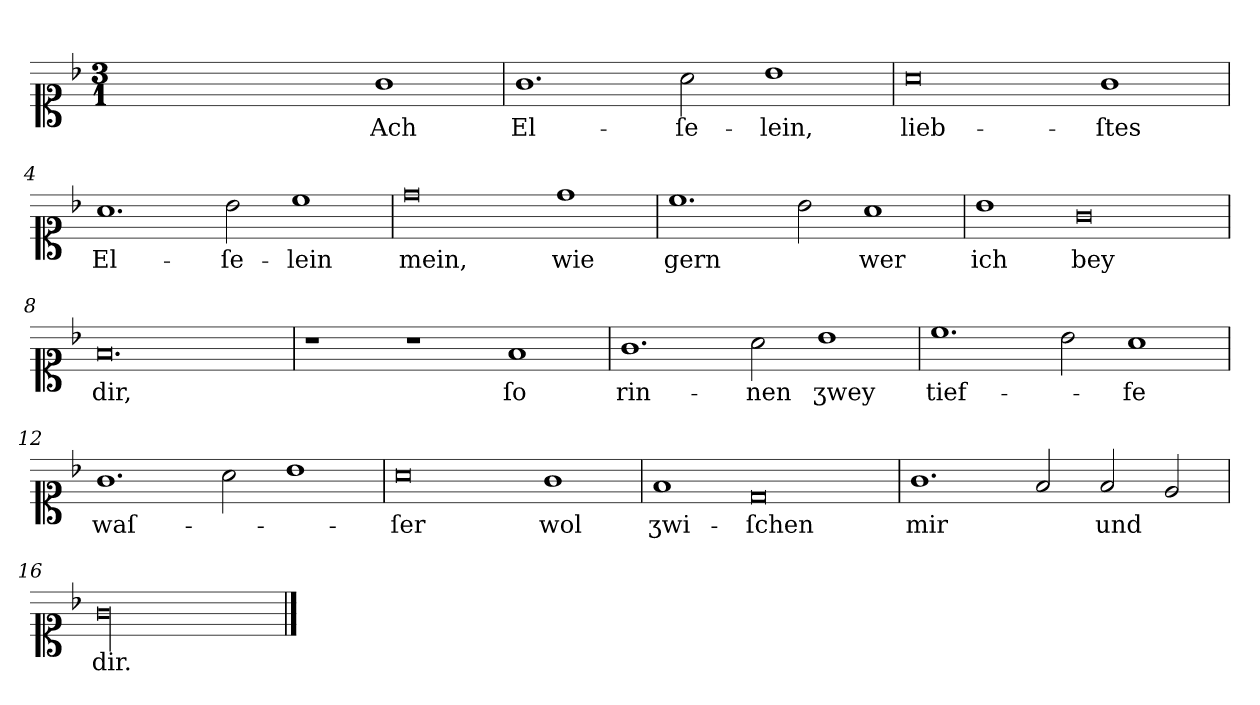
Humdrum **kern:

**kern	**text
*part1	*part1
*staff1	*staff1
*clefC1	*
*k[b-]	*
*M3/1	*
=1	=1
1ryy	.
1ryy	.
1g	Ach
=2	=2
1.g	El-
2a	-ſe-
1b-	-lein,
=3	=3
0a	lieb-
1g	-ſtes
=4	=4
1.a	El-
2b-	-ſe-
1cc	-lein
=5	=5
0dd	mein,
1dd	wie
=6	=6
1.cc	gern
2b-	.
1a	wer
=7	=7
1b-	ich
0g	bey
=8	=8
0.f	dir,
=9	=9
1r	.
1r	.
1f	ſo
=10	=10
1.g	rin-
2a	-nen
1b-	ʒwey
=11	=11
1.cc	tief-
2b-	.
1a	-fe
=12	=12
1.g	waſ-
2a	.
1b-	.
=13	=13
0a	-ſer
1g	wol
=14	=14
1f	ʒwi-
0d	-ſchen
=15	=15
1.g	mir
2f	.
2f	und
2e	.
=16	=16
!LO:N:vis=00	!
0.g	dir.
==	==
*-	*-
